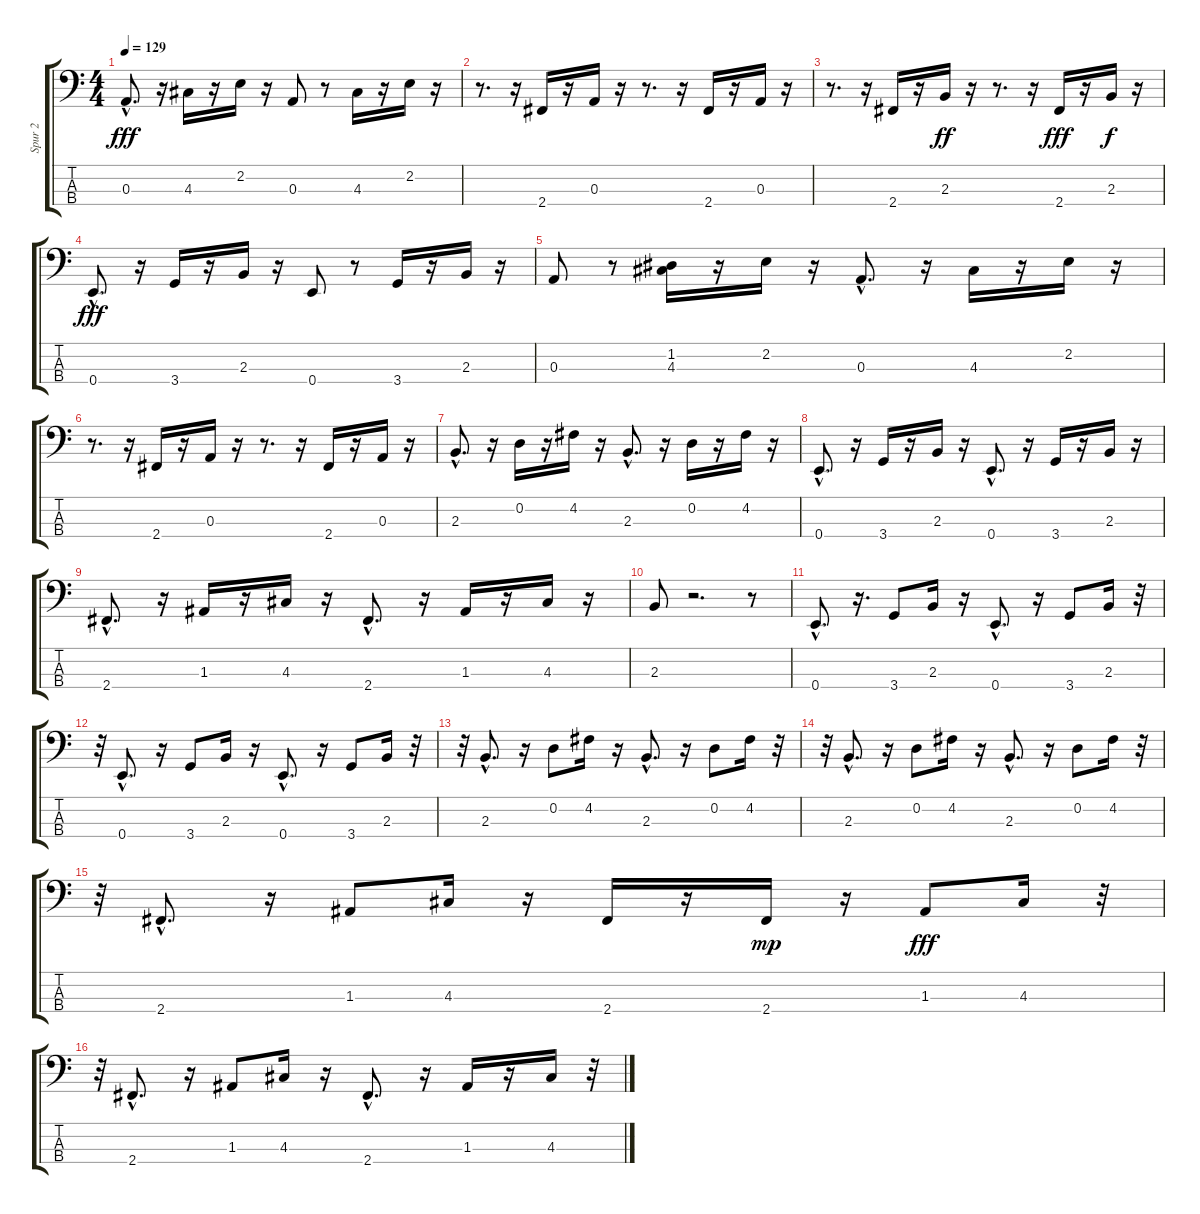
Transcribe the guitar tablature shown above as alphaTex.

\track ("Spur 2" "Spur 2") {instrument synthbass1}
\staff {score tabs}
\tuning (G2 D2 A1 E1) {hide}
\ts (4 4)
\tempo 129
\clef f4
\ks c
0.3{hac}.8{d dy fff} r.16 4.3.16 r.16 2.2.16 r.16 0.3.8 r.8 4.3.16 r.16 2.2.16 r.16 |
r.8{d} r.16 2.4.16 r.16 0.3.16 r.16 r.8{d} r.16 2.4.16 r.16 0.3.16 r.16 |
r.8{d} r.16 2.4.16 r.16 2.3.16{dy ff} r.16 r.8{d} r.16 2.4.16{dy fff} r.16 2.3.16{dy f} r.16 |
0.4{hac}.8{d dy fff} r.16 3.4.16 r.16 2.3.16 r.16 0.4.8 r.8 3.4.16 r.16 2.3.16 r.16 |
0.3.8 r.8 (1.2 4.3).16 r.16 2.2.16 r.16 0.3{hac}.8{d} r.16 4.3.16 r.16 2.2.16 r.16 |
r.8{d} r.16 2.4.16 r.16 0.3.16 r.16 r.8{d} r.16 2.4.16 r.16 0.3.16 r.16 |
2.3{hac}.8{d} r.16 0.2.16 r.16 4.2.16 r.16 2.3{hac}.8{d} r.16 0.2.16 r.16 4.2.16 r.16 |
0.4{hac}.8{d} r.16 3.4.16 r.16 2.3.16 r.16 0.4{hac}.8{d} r.16 3.4.16 r.16 2.3.16 r.16 |
2.4{hac}.8{d} r.16 1.3.16 r.16 4.3.16 r.16 2.4{hac}.8{d} r.16 1.3.16 r.16 4.3.16 r.16 |
2.3.8 r.2{d} r.8 |
0.4{hac}.8{d} r.16{d} 3.4.8 2.3.16 r.16 0.4{hac}.8{d} r.16 3.4.8 2.3.16 r.32 |
r.32 0.4{hac}.8{d} r.16 3.4.8 2.3.16 r.16 0.4{hac}.8{d} r.16 3.4.8 2.3.16 r.32 |
r.32 2.3{hac}.8{d} r.16 0.2.8 4.2.16 r.16 2.3{hac}.8{d} r.16 0.2.8 4.2.16 r.32 |
r.32 2.3{hac}.8{d} r.16 0.2.8 4.2.16 r.16 2.3{hac}.8{d} r.16 0.2.8 4.2.16 r.32 |
r.32 2.4{hac}.8{d} r.16 1.3.8 4.3.16 r.16 2.4.16 r.16 2.4.16{dy mp} r.16 1.3.8{dy fff} 4.3.16 r.32 |
r.32 2.4{hac}.8{d} r.16 1.3.8 4.3.16 r.16 2.4{hac}.8{d} r.16 1.3.16 r.16 4.3.16 r.32
